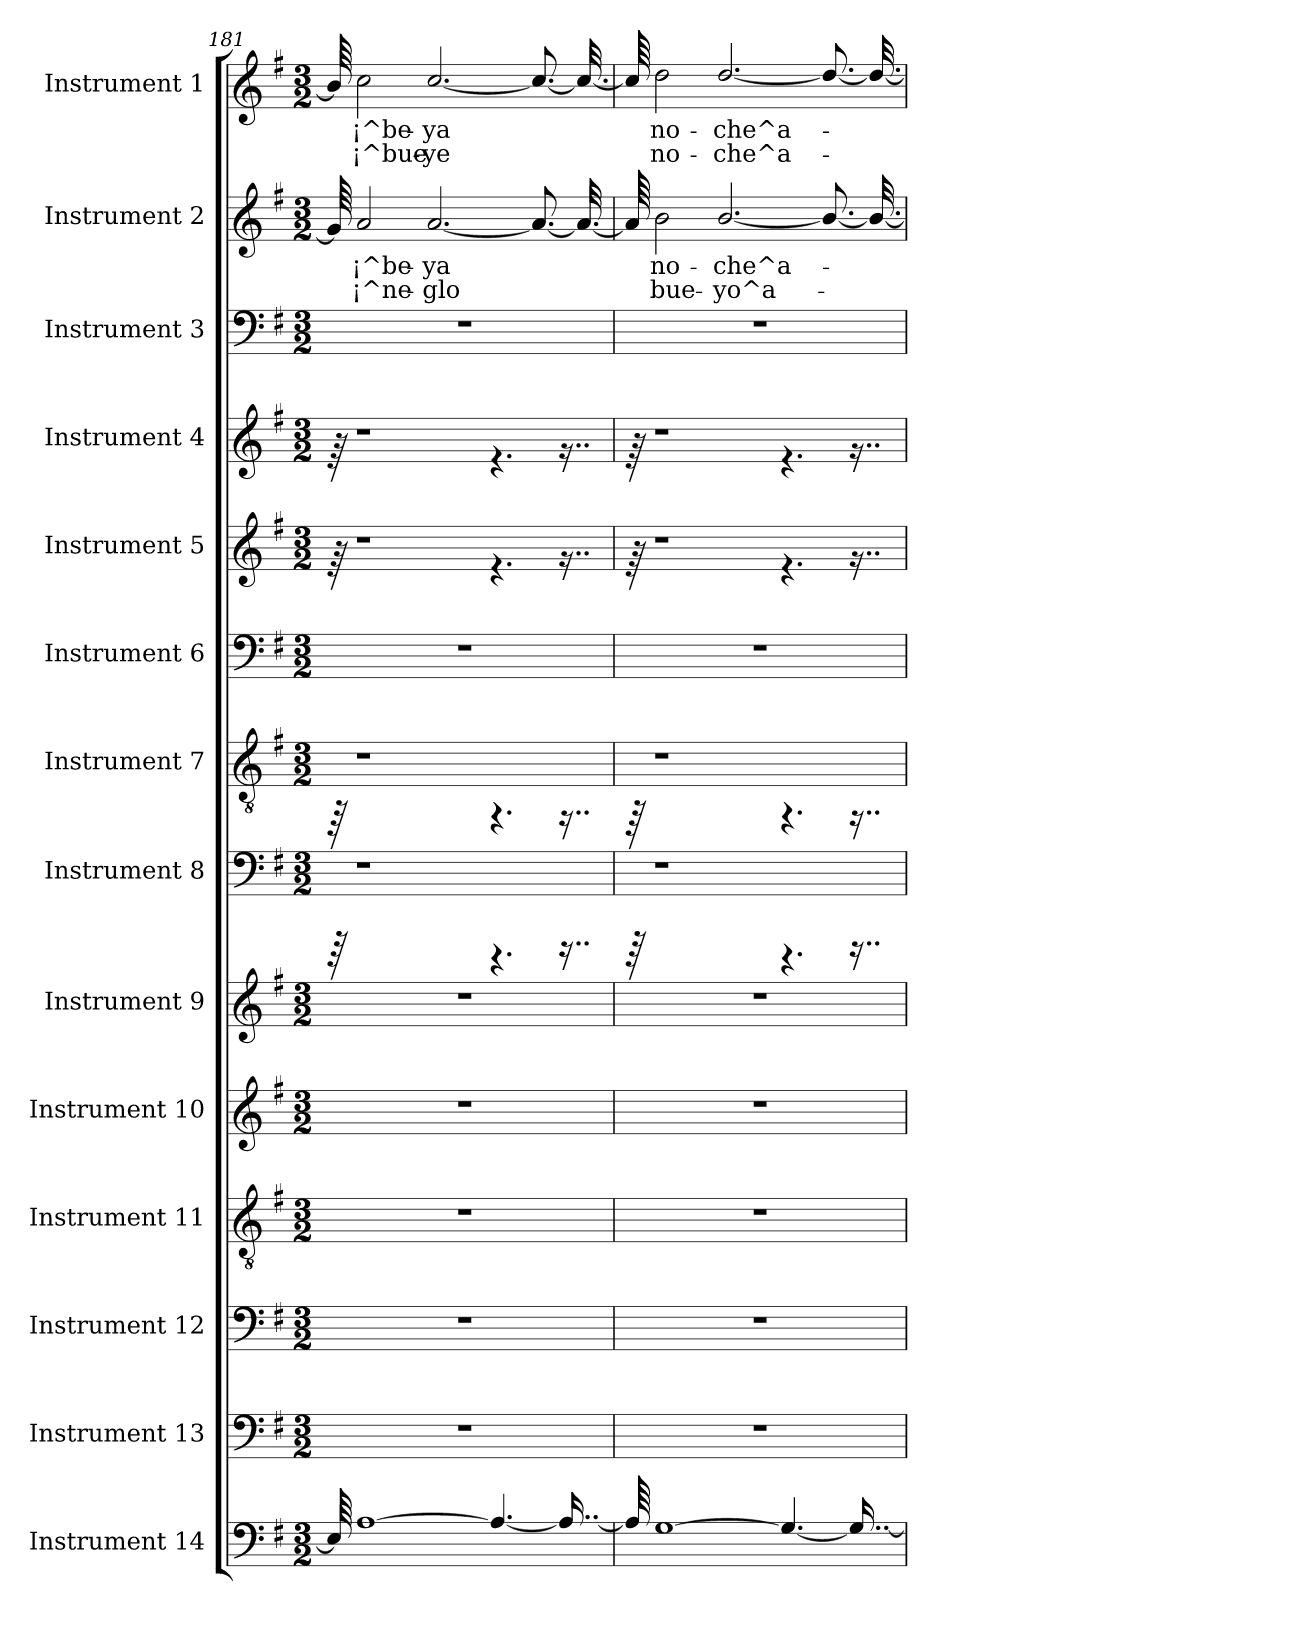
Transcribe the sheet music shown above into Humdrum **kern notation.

**kern	**kern	**kern	**kern	**kern	**kern	**kern	**kern	**kern	**kern	**kern	**kern	**kern	**text	**text	**kern	**text	**text
*part14	*part13	*part12	*part11	*part10	*part9	*part8	*part7	*part6	*part5	*part4	*part3	*part2	*part2	*part2	*part1	*part1	*part1
*staff14	*staff13	*staff12	*staff11	*staff10	*staff9	*staff8	*staff7	*staff6	*staff5	*staff4	*staff3	*staff2	*staff2	*staff2	*staff1	*staff1	*staff1
*I"Instrument 14	*I"Instrument 13	*I"Instrument 12	*I"Instrument 11	*I"Instrument 10	*I"Instrument 9	*I"Instrument 8	*I"Instrument 7	*I"Instrument 6	*I"Instrument 5	*I"Instrument 4	*I"Instrument 3	*I"Instrument 2	*	*	*I"Instrument 1	*	*
*clefF4	*clefF4	*clefF4	*clefGv2	*clefG2	*clefG2	*clefF4	*clefGv2	*clefF4	*clefG2	*clefG2	*clefF4	*clefG2	*	*	*clefG2	*	*
*k[f#]	*k[f#]	*k[f#]	*k[f#]	*k[f#]	*k[f#]	*k[f#]	*k[f#]	*k[f#]	*k[f#]	*k[f#]	*k[f#]	*k[f#]	*	*	*k[f#]	*	*
*G:	*G:	*G:	*G:	*G:	*G:	*G:	*G:	*G:	*G:	*G:	*G:	*G:	*	*	*G:	*	*
*M3/2	*M3/2	*M3/2	*M3/2	*M3/2	*M3/2	*M3/2	*M3/2	*M3/2	*M3/2	*M3/2	*M3/2	*M3/2	*	*	*M3/2	*	*
=181	=181	=181	=181	=181	=181	=181	=181	=181	=181	=181	=181	=181	=181	=181	=181	=181	=181
64E/]	1.r	1.r	1.r	1.r	1.r	64rCCC	64rFF	1.r	64rf	64rf	1.r	64g#/]	.	.	64b/]	.	.
!	!	!	!	!	!	!	!	!	!	!	!	!	!LO:LY:b:rj	!LO:LY:b:rj	!	!LO:LY:b:cj	!LO:LY:b:cj
[<1A	.	.	.	.	.	1r	1r	.	1r	1r	.	2a/	¡^be-	-¡^ne-	2cc\	¡^be-	-¡^bue-
!	!	!	!	!	!	!	!	!	!	!	!	!	!LO:LY:b:rj	!LO:LY:b:rj	!	!LO:LY:b:cj	!LO:LY:b:cj
.	.	.	.	.	.	.	.	.	.	.	.	[<2.a/	-ya	glo	[<2.cc/	-ya	ye
4.A/_<	.	.	.	.	.	4.rCCC	4.rFF	.	4.rf	4.rf	.	.	.	.	.	.	.
.	.	.	.	.	.	.	.	.	.	.	.	8.a/_<	.	.	8.cc/_<	.	.
16..A/_<	.	.	.	.	.	16..rCCC	16..rFF	.	16..rf	16..rf	.	.	.	.	.	.	.
.	.	.	.	.	.	.	.	.	.	.	.	32.a/_<	.	.	32.cc/_<	.	.
=182	=182	=182	=182	=182	=182	=182	=182	=182	=182	=182	=182	=182	=182	=182	=182	=182	=182
64A/]	1.r	1.r	1.r	1.r	1.r	64rCCC	64rFF	1.r	64rf	64rf	1.r	64a/]	.	.	64cc/]	.	.
!	!	!	!	!	!	!	!	!	!	!	!	!	!LO:LY:b:rj	!LO:LY:b:rj	!	!LO:LY:b:cj	!LO:LY:b:cj
[<1G	.	.	.	.	.	1r	1r	.	1r	1r	.	2b\	no-	-bue-	2dd\	no-	-no-
!	!	!	!	!	!	!	!	!	!	!	!	!	!LO:LY:b:rj	!LO:LY:b:rj	!	!LO:LY:b:cj	!LO:LY:b:cj
.	.	.	.	.	.	.	.	.	.	.	.	[<2.b/	-che^a-	-yo^a-	[<2.dd/	-che^a-	-che^a-
4.G/_<	.	.	.	.	.	4.rCCC	4.rFF	.	4.rf	4.rf	.	.	.	.	.	.	.
.	.	.	.	.	.	.	.	.	.	.	.	8.b/_<	.	.	8.dd/_<	.	.
16..G/_<	.	.	.	.	.	16..rCCC	16..rFF	.	16..rf	16..rf	.	.	.	.	.	.	.
.	.	.	.	.	.	.	.	.	.	.	.	32.b/_<	.	.	32.dd/_<	.	.
=	=	=	=	=	=	=	=	=	=	=	=	=	=	=	=	=	=
*-	*-	*-	*-	*-	*-	*-	*-	*-	*-	*-	*-	*-	*-	*-	*-	*-	*-
